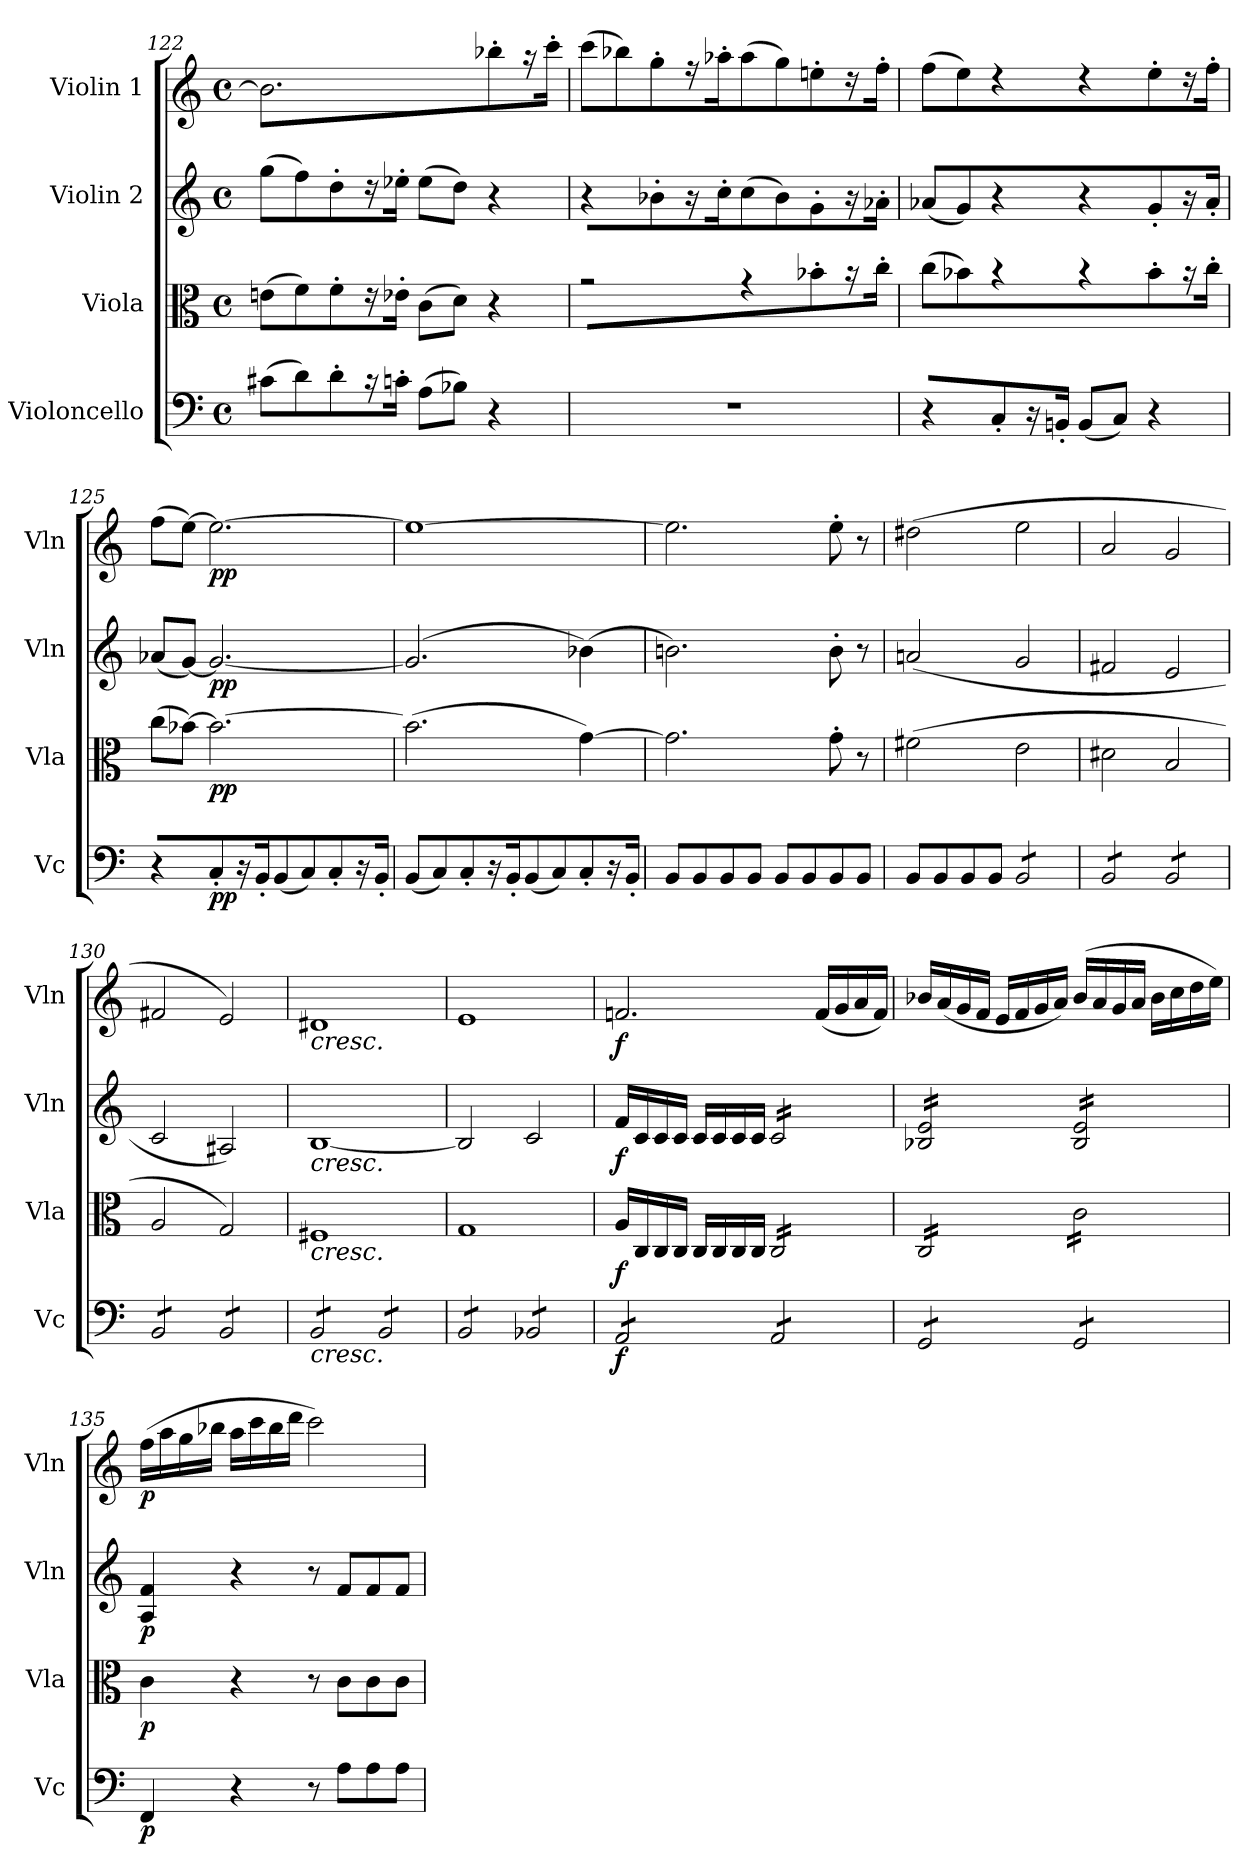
**kern	**dynam	**kern	**dynam	**kern	**dynam	**kern	**dynam
*part4	*part4	*part3	*part3	*part2	*part2	*part1	*part1
*staff4	*staff4	*staff3	*staff3	*staff2	*staff2	*staff1	*staff1
*I"Violoncello	*	*I"Viola	*	*I"Violin 2	*	*I"Violin 1	*
*I'Vc	*	*I'Vla	*	*I'Vln	*	*I'Vln	*
!!LO:LB:g=z
*clefF4	*	*clefC3	*	*clefG2	*	*clefG2	*
*k[]	*	*k[]	*	*k[]	*	*k[]	*
*M4/4	*	*M4/4	*	*M4/4	*	*M4/4	*
*met(c)	*	*met(c)	*	*met(c)	*	*met(c)	*
=122	=122	=122	=122	=122	=122	=122	=122
(>8c#X\L	.	(8en\L	.	(8gg\L	.	2.b-\]	.
8d\J)	.	8f\J)	.	8ff\J)	.	.	.
8d'\L	.	8f'\L	.	8dd'\L	.	.	.
16r	.	16r	.	16r	.	.	.
16cn'\JJ	.	16e-X'\JJ	.	16ee-X'\JJ	.	.	.
(>8A\L	.	(8c\L	.	(8ee-\L	.	.	.
8B-X\J)	.	8d\J)	.	8dd\J)	.	.	.
4r	.	4r	.	4r	.	8bb-X'\L	.
.	.	.	.	.	.	16r	.
.	.	.	.	.	.	16ccc'\JJ	.
=123	=123	=123	=123	=123	=123	=123	=123
1r	.	2r	.	4r	.	(>8ccc\L	.
.	.	.	.	.	.	8bb-X\J)	.
.	.	.	.	8b-X'\L	.	8gg'\L	.
.	.	.	.	16r	.	16r	.
.	.	.	.	16cc'\JJ	.	16aa-X'\JJ	.
.	.	4r	.	(8cc\L	.	(>8aa-\L	.
.	.	.	.	8b-\J)	.	8gg\J)	.
.	.	8b-X'\L	.	8g'/L	.	8een'\L	.
.	.	16r	.	16r	.	16r	.
.	.	16cc'\JJ	.	16a-X'/JJ	.	16ff'\JJ	.
=124	=124	=124	=124	=124	=124	=124	=124
4r	.	(8cc\L	.	(8a-X/L	.	(>8ff\L	.
.	.	8b-X\J)	.	8g/J)	.	8ee\J)	.
8C'/L	.	4r	.	4r	.	4r	.
16r	.	.	.	.	.	.	.
16BBn'/JJ	.	.	.	.	.	.	.
(<8BB/L	.	4r	.	4r	.	4r	.
8C/J)	.	.	.	.	.	.	.
4r	.	8b-'\L	.	8g'/L	.	8ee'\L	.
.	.	16r	.	16r	.	16r	.
.	.	16cc'\JJ	.	16a-'/JJ	.	16ff'\JJ	.
=125	=125	=125	=125	=125	=125	=125	=125
4r	.	(8cc\L	.	(8a-X/L	.	(>8ff\L	.
.	.	[8b-X\J)	.	[8g/J)	.	[>8ee\J)	.
!	!LO:DY:b	!	!LO:DY:b	!	!LO:DY:b	!	!LO:DY:b
8C'/L	pp	2.b-\_	pp	2.g/_	pp	2.ee\_	pp
16r	.	.	.	.	.	.	.
16BB'/JJ	.	.	.	.	.	.	.
(<8BB/L	.	.	.	.	.	.	.
8C/J)	.	.	.	.	.	.	.
8C'/L	.	.	.	.	.	.	.
16r	.	.	.	.	.	.	.
16BB'/JJ	.	.	.	.	.	.	.
!!LO:LB:g=z
=126	=126	=126	=126	=126	=126	=126	=126
(<8BB/L	.	(2.b-\]	.	(2.g/]	.	1ee_	.
8C/J)	.	.	.	.	.	.	.
8C'/L	.	.	.	.	.	.	.
16r	.	.	.	.	.	.	.
16BB'/JJ	.	.	.	.	.	.	.
(<8BB/L	.	.	.	.	.	.	.
8C/J)	.	.	.	.	.	.	.
8C'/L	.	[4g\)	.	(4b-X\)	.	.	.
16r	.	.	.	.	.	.	.
16BB'/JJ	.	.	.	.	.	.	.
=127	=127	=127	=127	=127	=127	=127	=127
8BB/L	.	2.g\]	.	2.bn\)	.	2.ee\]	.
8BB/	.	.	.	.	.	.	.
8BB/	.	.	.	.	.	.	.
8BB/J	.	.	.	.	.	.	.
8BB/L	.	.	.	.	.	.	.
8BB/	.	.	.	.	.	.	.
8BB/	.	8g'\	.	8b'\	.	8ee'\	.
8BB/J	.	8r	.	8r	.	8r	.
!!LO:PB:g=z
=128	=128	=128	=128	=128	=128	=128	=128
8BB/L	.	(2f#X\	.	(2an/	.	(>2dd#X\	.
8BB/	.	.	.	.	.	.	.
8BB/	.	.	.	.	.	.	.
8BB/J	.	.	.	.	.	.	.
*tremolo	*	*	*	*	*	*	*
8BB/L	.	2e\	.	2g/	.	2ee\	.
8BB/	.	.	.	.	.	.	.
8BB/	.	.	.	.	.	.	.
8BB/J	.	.	.	.	.	.	.
=129	=129	=129	=129	=129	=129	=129	=129
8BB/L	.	2d#X\	.	2f#X/	.	2a/	.
8BB/	.	.	.	.	.	.	.
8BB/	.	.	.	.	.	.	.
8BB/J	.	.	.	.	.	.	.
8BB/L	.	2B/	.	2e/	.	2g/	.
8BB/	.	.	.	.	.	.	.
8BB/	.	.	.	.	.	.	.
8BB/J	.	.	.	.	.	.	.
=130	=130	=130	=130	=130	=130	=130	=130
8BB/L	.	2A/	.	2c/	.	2f#X/	.
8BB/	.	.	.	.	.	.	.
8BB/	.	.	.	.	.	.	.
8BB/J	.	.	.	.	.	.	.
8BB/L	.	2G/)	.	2A#X/)	.	2e/)	.
8BB/	.	.	.	.	.	.	.
8BB/	.	.	.	.	.	.	.
8BB/J	.	.	.	.	.	.	.
=131	=131	=131	=131	=131	=131	=131	=131
!	!	!	!	!	!	!LO:TX:b:i:t=cresc.	!
!	!	!	!	!LO:TX:b:i:t=cresc.	!	!	!
!	!	!LO:TX:b:i:t=cresc.	!	!	!	!	!
!LO:TX:b:i:t=cresc.	!	!	!	!	!	!	!
8BB/L	.	1F#X	.	[<1B	.	1d#X	.
8BB/	.	.	.	.	.	.	.
8BB/	.	.	.	.	.	.	.
8BB/J	.	.	.	.	.	.	.
8BB/L	.	.	.	.	.	.	.
8BB/	.	.	.	.	.	.	.
8BB/	.	.	.	.	.	.	.
8BB/J	.	.	.	.	.	.	.
=132	=132	=132	=132	=132	=132	=132	=132
8BB/L	.	1G	.	2B/]	.	1e	.
8BB/	.	.	.	.	.	.	.
8BB/	.	.	.	.	.	.	.
8BB/J	.	.	.	.	.	.	.
8BB-X/L	.	.	.	2c/	.	.	.
8BB-X/	.	.	.	.	.	.	.
8BB-X/	.	.	.	.	.	.	.
8BB-X/J	.	.	.	.	.	.	.
=133	=133	=133	=133	=133	=133	=133	=133
!	!LO:DY:b	!	!LO:DY:b	!	!LO:DY:b	!	!LO:DY:b
8AA/L	f	16A/LL	f	16f/LL	f	2.fn/	f
.	.	16C/	.	16c/	.	.	.
8AA/	.	16C/	.	16c/	.	.	.
.	.	16C/JJ	.	16c/JJ	.	.	.
8AA/	.	16C/LL	.	16c/LL	.	.	.
.	.	16C/	.	16c/	.	.	.
8AA/J	.	16C/	.	16c/	.	.	.
.	.	16C/JJ	.	16c/JJ	.	.	.
*	*	*tremolo	*	*	*	*	*
*	*	*	*	*tremolo	*	*	*
8AA/L	.	16C/LL	.	16c/LL	.	.	.
.	.	16C/	.	16c/	.	.	.
8AA/	.	16C/	.	16c/	.	.	.
.	.	16C/	.	16c/	.	.	.
8AA/	.	16C/	.	16c/	.	(<16f/LL	.
.	.	16C/	.	16c/	.	16g/	.
8AA/J	.	16C/	.	16c/	.	16a/	.
.	.	16C/JJ	.	16c/JJ	.	16f/JJ)	.
=134	=134	=134	=134	=134	=134	=134	=134
8GG/L	.	16C/LL	.	16B-X/ 16e/LL	.	16b-X/LL	.
.	.	16C/	.	16B-X/ 16e/	.	(<16a/	.
8GG/	.	16C/	.	16B-X/ 16e/	.	16g/	.
.	.	16C/	.	16B-X/ 16e/	.	16f/JJ	.
8GG/	.	16C/	.	16B-X/ 16e/	.	16e/LL	.
.	.	16C/	.	16B-X/ 16e/	.	16f/	.
8GG/J	.	16C/	.	16B-X/ 16e/	.	16g/	.
.	.	16C/JJ	.	16B-X/ 16e/JJ	.	16a/JJ)	.
8GG/L	.	16c\LL	.	16B-/ 16e/LL	.	(>16b-/LL	.
.	.	16c\	.	16B-/ 16e/	.	16a/	.
8GG/	.	16c\	.	16B-/ 16e/	.	16g/	.
.	.	16c\	.	16B-/ 16e/	.	16a/JJ	.
8GG/	.	16c\	.	16B-/ 16e/	.	16b-\LL	.
.	.	16c\	.	16B-/ 16e/	.	16cc\	.
8GG/J	.	16c\	.	16B-/ 16e/	.	16dd\	.
*Xtremolo	*	*	*	*	*	*	*
.	.	16c\JJ	.	16B-/ 16e/JJ	.	16ee\JJ)	.
*	*	*	*	*Xtremolo	*	*	*
*	*	*Xtremolo	*	*	*	*	*
!!LO:LB:g=z
=135	=135	=135	=135	=135	=135	=135	=135
!	!LO:DY:b	!	!LO:DY:b	!	!LO:DY:b	!	!LO:DY:b
4FF/	p	4c\	p	4A/ 4f/	p	(>16ff\LL	p
.	.	.	.	.	.	16aa\	.
.	.	.	.	.	.	16gg\	.
.	.	.	.	.	.	16bb-X\JJ	.
4r	.	4r	.	4r	.	16aa\LL	.
.	.	.	.	.	.	16ccc\	.
.	.	.	.	.	.	16bb-\	.
.	.	.	.	.	.	16ddd\JJ	.
8r	.	8r	.	8r	.	2ccc\)	.
8A\L	.	8c\L	.	8f/L	.	.	.
8A\	.	8c\	.	8f/	.	.	.
8A\J	.	8c\J	.	8f/J	.	.	.
=	=	=	=	=	=	=	=
*-	*-	*-	*-	*-	*-	*-	*-
